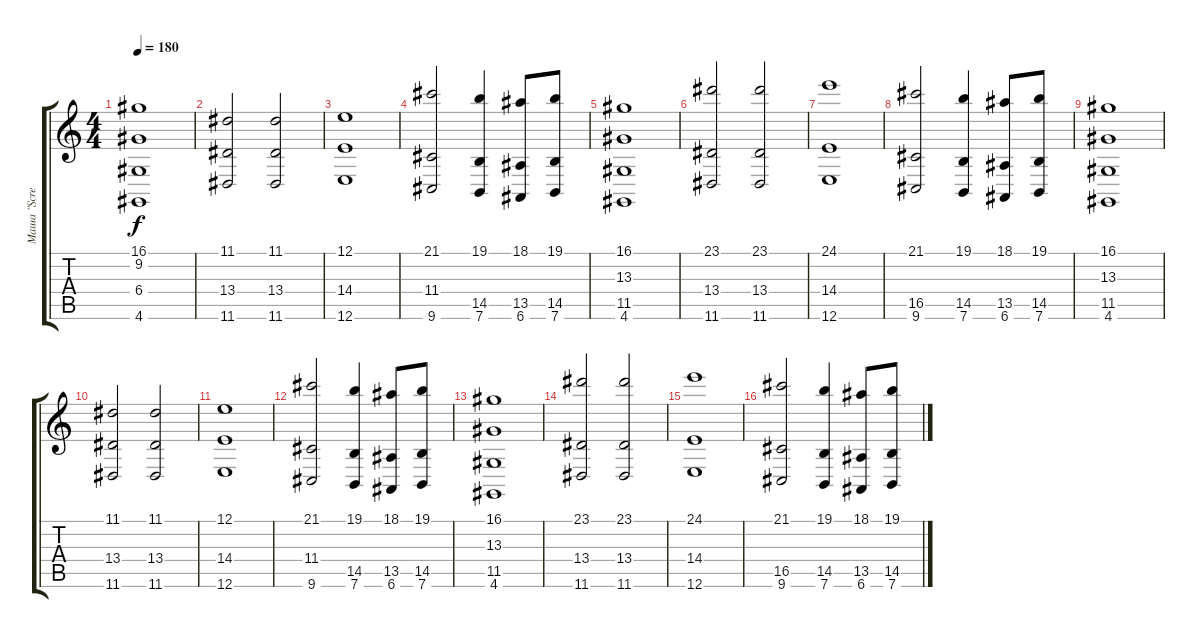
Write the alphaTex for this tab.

\track ("Маша \"Scream\"" "Маша \"Scre") {instrument stringensemble1}
\staff {score tabs}
\tuning (E4 B3 G3 D3 A2 E2) {hide}
\ts (4 4)
\tempo 180
\clef g2
\ks c
(16.1 9.2 6.4 4.6).1{dy f} |
(11.1 13.4 11.6).2 (11.1 13.4 11.6).2 |
(12.1 14.4 12.6).1 |
(21.1 11.4 9.6).2 (19.1 14.5 7.6).4 (18.1 13.5 6.6).8 (19.1 14.5 7.6).8 |
(16.1 13.3 11.5 4.6).1 |
(23.1 13.4 11.6).2 (23.1 13.4 11.6).2 |
(24.1 14.4 12.6).1 |
(21.1 16.5 9.6).2 (19.1 14.5 7.6).4 (18.1 13.5 6.6).8 (19.1 14.5 7.6).8 |
(16.1 13.3 11.5 4.6).1 |
(11.1 13.4 11.6).2 (11.1 13.4 11.6).2 |
(12.1 14.4 12.6).1 |
(21.1 11.4 9.6).2 (19.1 14.5 7.6).4 (18.1 13.5 6.6).8 (19.1 14.5 7.6).8 |
(16.1 13.3 11.5 4.6).1 |
(23.1 13.4 11.6).2 (23.1 13.4 11.6).2 |
(24.1 14.4 12.6).1 |
(21.1 16.5 9.6).2 (19.1 14.5 7.6).4 (18.1 13.5 6.6).8 (19.1 14.5 7.6).8
